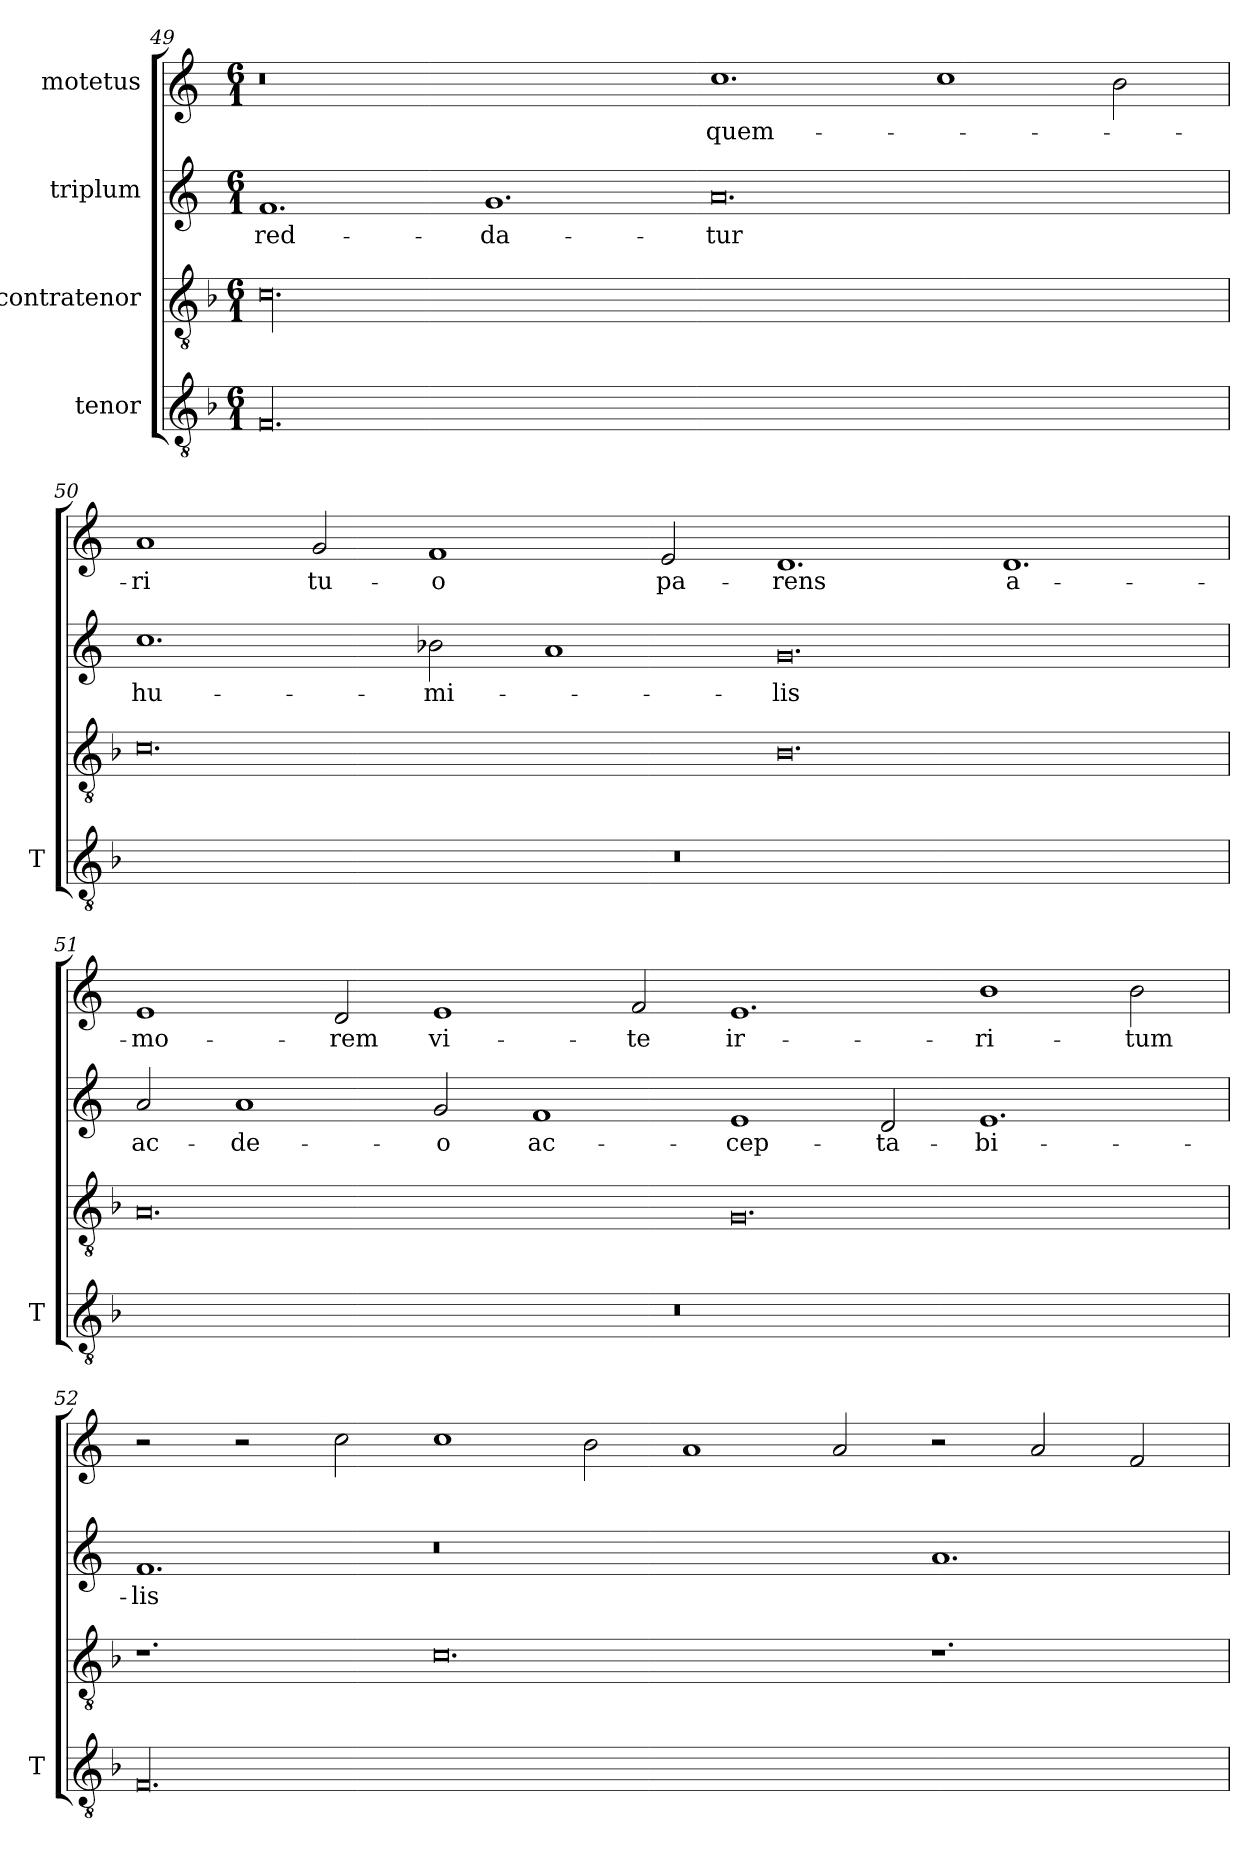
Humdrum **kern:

**kern	**kern	**kern	**text	**kern	**text
*part4	*part3	*part2	*part2	*part1	*part1
*staff4	*staff3	*staff2	*staff2	*staff1	*staff1
*I"tenor	*I"contratenor	*I"triplum	*	*I"motetus	*
*I'T	*	*	*	*	*
!!LO:LB:g=z
*clefGv2	*clefGv2	*clefG2	*	*clefG2	*
*k[b-]	*k[b-]	*k[]	*	*k[]	*
*F:	*F:	*C:	*	*C:	*
*M6/1	*M6/1	*M6/1	*	*M6/1	*
=49	=49	=49	=49	=49	=49
00.F/	00.c\	1.f/	red-	0.r	.
.	.	1.g/	-da-	.	.
.	.	0.a/	-tur	1.cc\	quem-
.	.	.	.	1cc\	.
.	.	.	.	2b\	.
=50	=50	=50	=50	=50	=50
00.r	0.c\	1.cc\	hu-	1a/	-ri
.	.	.	.	2g/	tu-
.	.	2b-X\	-mi-	1f/	-o
.	.	1a/	.	.	.
.	.	.	.	2e/	pa-
.	0.B-\	0.g/	-lis	1.d/	-rens
.	.	.	.	1.d/	a-
=51	=51	=51	=51	=51	=51
00.r	0.A/	2a/	ac-	1e/	-mo-
.	.	1a/	de-	.	.
.	.	.	.	2d/	-rem
.	.	2g/	-o	1e/	vi-
.	.	1f/	ac-	.	.
.	.	.	.	2f/	-te
.	0.G/	1e/	-cep-	1.e/	ir-
.	.	2d/	-ta-	.	.
.	.	1.e/	-bi-	1b\	-ri-
.	.	.	.	2b\	-tum
!!LO:PB:g=z
=52	=52	=52	=52	=52	=52
00.F/	1.r	1.f/	-lis	2r	.
.	.	.	.	2r	.
.	.	.	.	2cc\	.
.	0.c\	0.r	.	1cc\	.
.	.	.	.	2b\	.
.	.	.	.	1a/	.
.	.	.	.	2a/	.
.	1.r	1.a/	.	2r	.
.	.	.	.	2a/	.
.	.	.	.	2f/	.
=	=	=	=	=	=
*-	*-	*-	*-	*-	*-
